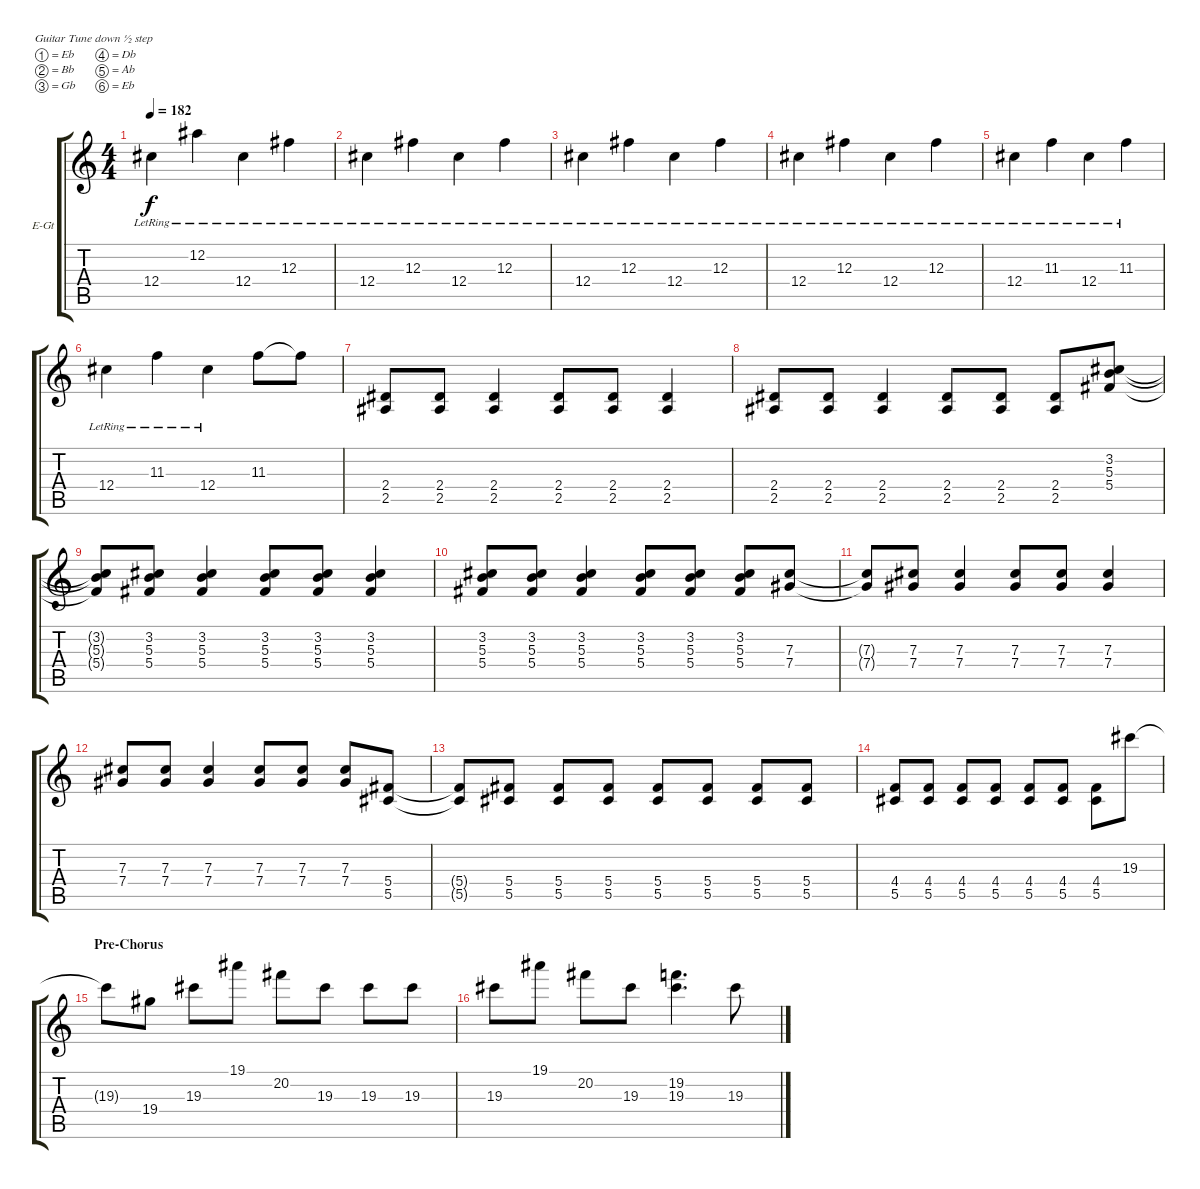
\defaultSystemsLayout 4
\bracketExtendMode groupsimilarinstruments
\firstSystemTrackNameOrientation horizontal
\otherSystemsTrackNameOrientation horizontal
\track ("Electric Guitar" "E-Gt") {instrument distortionguitar}
\staff {score tabs}
\tuning (Eb4 Bb3 Gb3 Db3 Ab2 Eb2)
\ts (4 4)
\tempo 182
\clef g2
\ks c
12.4{lr}.4{dy f} 12.2{lr}.4 12.4{lr}.4 12.3{lr}.4 |
12.4{lr}.4 12.3{lr}.4 12.4{lr}.4 12.3{lr}.4 |
12.4{lr}.4 12.3{lr}.4 12.4{lr}.4 12.3{lr}.4 |
12.4{lr}.4 12.3{lr}.4 12.4{lr}.4 12.3{lr}.4 |
12.4{lr}.4 11.3{lr}.4 12.4{lr}.4 11.3{lr}.4 |
12.4{lr}.4 11.3{lr}.4 12.4{lr}.4 11.3.8 11.3{t}.8 |
(2.5 2.4).8 (2.4 2.5).8 (2.4 2.5).4 (2.4 2.5).8 (2.4 2.5).8 (2.4 2.5).4 |
(2.4 2.5).8 (2.4 2.5).8 (2.4 2.5).4 (2.4 2.5).8 (2.4 2.5).8 (2.4 2.5).8 (5.3 5.4 3.2).8 |
(3.2{t} 5.3{t} 5.4{t}).8 (5.4 5.3 3.2).8 (5.4 3.2 5.3).4 (5.4 3.2 5.3).8 (5.4 3.2 5.3).8 (5.4 3.2 5.3).4 |
(5.4 3.2 5.3).8 (5.4 3.2 5.3).8 (5.4 3.2 5.3).4 (5.4 3.2 5.3).8 (5.4 3.2 5.3).8 (5.4 3.2 5.3).8 (7.3 7.4).8 |
(7.4{t} 7.3{t}).8 (7.3 7.4).8 (7.3 7.4).4 (7.3 7.4).8 (7.3 7.4).8 (7.3 7.4).4 |
(7.3 7.4).8 (7.3 7.4).8 (7.3 7.4).4 (7.3 7.4).8 (7.3 7.4).8 (7.4 7.3).8 (5.4 5.5).8 |
(5.4{t} 5.5{t}).8 (5.5 5.4).8 (5.5 5.4).8 (5.5 5.4).8 (5.5 5.4).8 (5.5 5.4).8 (5.5 5.4).8 (5.4 5.5).8 |
(5.5 4.4).8 (5.5 4.4).8 (5.5 4.4).8 (5.5 4.4).8 (5.5 4.4).8 (5.5 4.4).8 (5.5 4.4).8 19.3.8 |
\section ("" "Pre-Chorus")
19.3{t}.8 19.4.8 19.3.8 19.1.8 20.2.8 19.3.8 19.3.8 19.3.8 |
19.3.8 19.1.8 20.2.8 19.3.8 (19.2 19.3).4{d} 19.3.8
